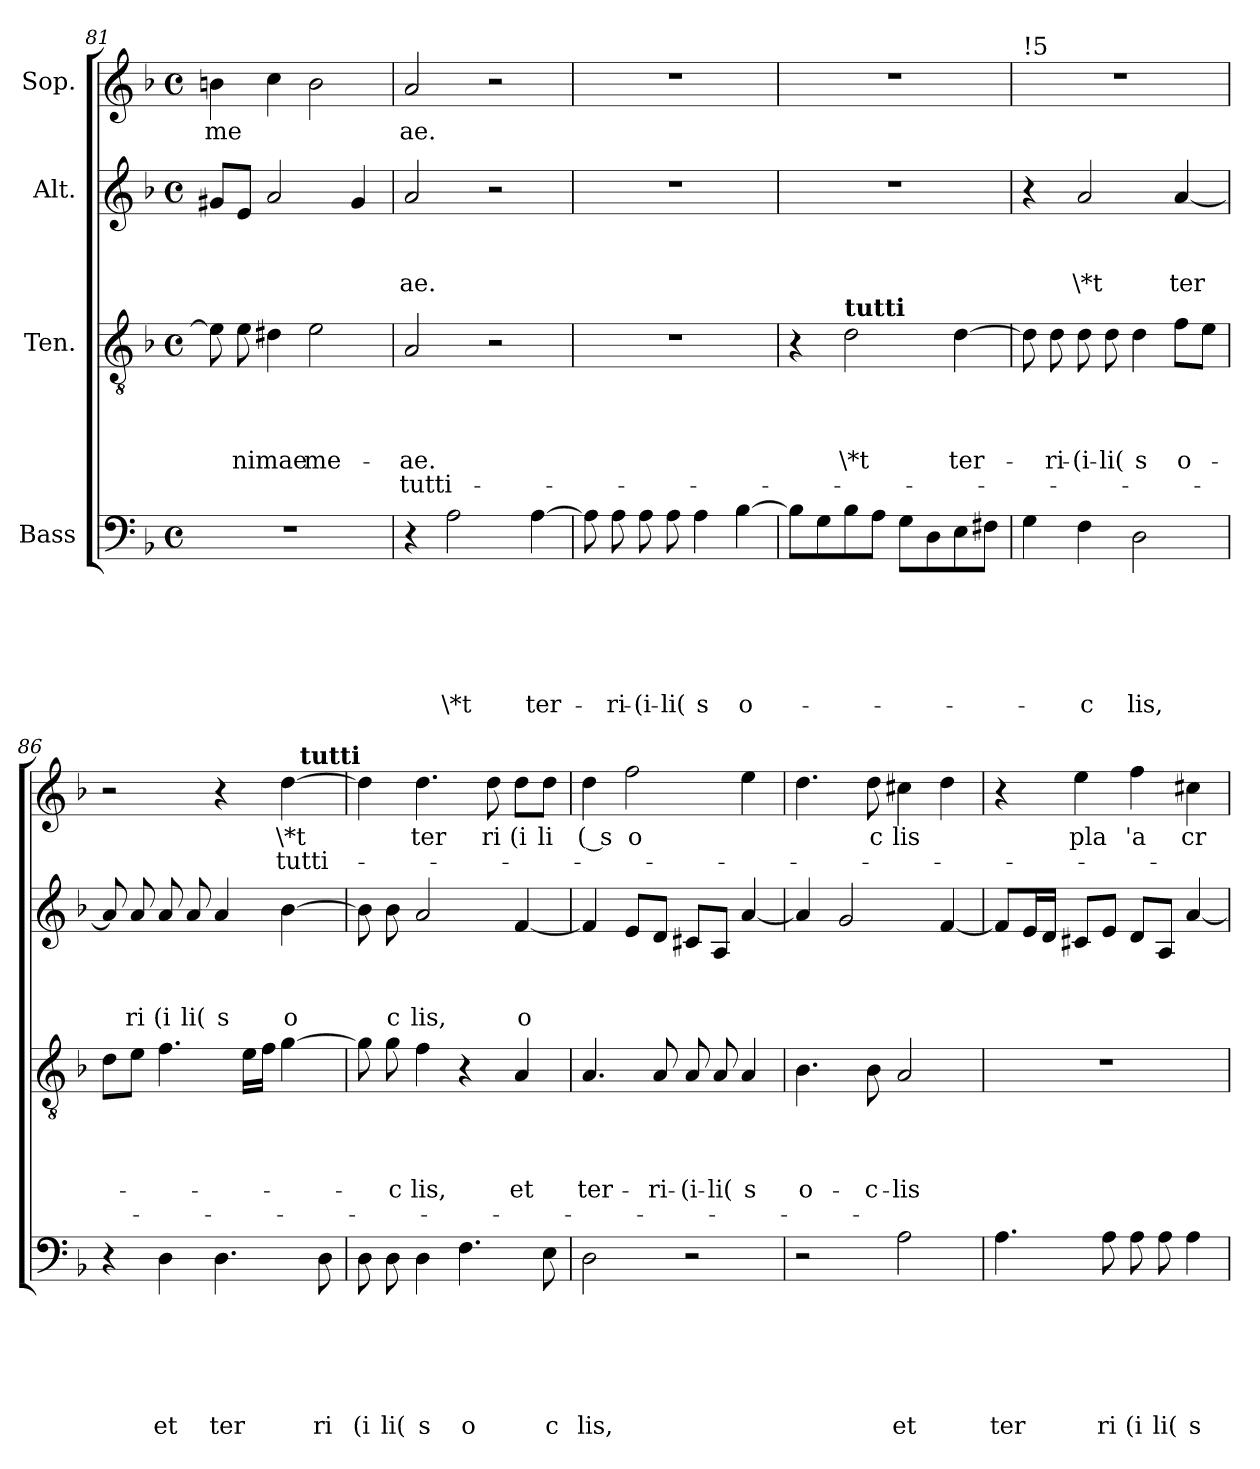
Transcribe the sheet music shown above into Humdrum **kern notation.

**kern	**text	**text	**text	**text	**text	**text	**kern	**text	**text	**text	**text	**text	**kern	**text	**text	**text	**kern	**text	**text
*part4	*part4	*part4	*part4	*part4	*part4	*part4	*part3	*part3	*part3	*part3	*part3	*part3	*part2	*part2	*part2	*part2	*part1	*part1	*part1
*staff4	*staff4	*staff4	*staff4	*staff4	*staff4	*staff4	*staff3	*staff3	*staff3	*staff3	*staff3	*staff3	*staff2	*staff2	*staff2	*staff2	*staff1	*staff1	*staff1
*I"Bass	*	*	*	*	*	*	*I"Ten.	*	*	*	*	*	*I"Alt.	*	*	*	*I"Sop.	*	*
*clefF4	*	*	*	*	*	*	*clefGv2	*	*	*	*	*	*clefG2	*	*	*	*clefG2	*	*
*k[b-]	*	*	*	*	*	*	*k[b-]	*	*	*	*	*	*k[b-]	*	*	*	*k[b-]	*	*
*F:	*	*	*	*	*	*	*F:	*	*	*	*	*	*F:	*	*	*	*F:	*	*
*M4/4	*	*	*	*	*	*	*M4/4	*	*	*	*	*	*M4/4	*	*	*	*M4/4	*	*
*met(c)	*	*	*	*	*	*	*met(c)	*	*	*	*	*	*met(c)	*	*	*	*met(c)	*	*
=81	=81	=81	=81	=81	=81	=81	=81	=81	=81	=81	=81	=81	=81	=81	=81	=81	=81	=81	=81
!	!	!	!	!	!	!	!	!	!	!	!	!	!	!	!	!	!	!LO:LY:b	!
1r	.	.	.	.	.	.	8e\]	.	.	.	.	.	8g#X/L	.	.	.	4bn\	me	.
!	!	!	!	!	!	!	!	!	!	!	!LO:LY:b	!	!	!	!	!	!	!	!
.	.	.	.	.	.	.	8e\	.	.	.	-nimae	.	8e/J	.	.	.	.	.	.
.	.	.	.	.	.	.	4d#X\	.	.	.	.	.	2a/	.	.	.	4cc\	.	.
!	!	!	!	!	!	!	!	!	!	!	!LO:LY:b	!	!	!	!	!	!	!	!
.	.	.	.	.	.	.	2e\	.	.	.	me-	.	.	.	.	.	2b\	.	.
.	.	.	.	.	.	.	.	.	.	.	.	.	4g#/	.	.	.	.	.	.
=82	=82	=82	=82	=82	=82	=82	=82	=82	=82	=82	=82	=82	=82	=82	=82	=82	=82	=82	=82
!	!	!	!	!	!	!	!	!	!	!	!LO:LY:b	!LO:LY:b	!	!	!	!LO:LY:b	!	!LO:LY:b	!
4r	.	.	.	.	.	.	2A/	.	.	.	-ae.	tutti-	2a/	.	.	ae.	2a/	ae.	.
!	!	!	!	!	!	!LO:LY:b	!	!	!	!	!	!	!	!	!	!	!	!	!
2A\	.	.	.	.	.	\*t	.	.	.	.	.	.	.	.	.	.	.	.	.
.	.	.	.	.	.	.	2r	.	.	.	.	.	2r	.	.	.	2r	.	.
!	!	!	!	!	!	!LO:LY:b	!	!	!	!	!	!	!	!	!	!	!	!	!
[>4A\	.	.	.	.	.	ter-	.	.	.	.	.	.	.	.	.	.	.	.	.
=83	=83	=83	=83	=83	=83	=83	=83	=83	=83	=83	=83	=83	=83	=83	=83	=83	=83	=83	=83
8A\]	.	.	.	.	.	.	1r	.	.	.	.	.	1r	.	.	.	1r	.	.
!	!	!	!	!	!	!LO:LY:b	!	!	!	!	!	!	!	!	!	!	!	!	!
8A\	.	.	.	.	.	-ri-	.	.	.	.	.	.	.	.	.	.	.	.	.
!	!	!	!	!	!	!LO:LY:b	!	!	!	!	!	!	!	!	!	!	!	!	!
8A\	.	.	.	.	.	-(i-	.	.	.	.	.	.	.	.	.	.	.	.	.
!	!	!	!	!	!	!LO:LY:b	!	!	!	!	!	!	!	!	!	!	!	!	!
8A\	.	.	.	.	.	-li(	.	.	.	.	.	.	.	.	.	.	.	.	.
!	!	!	!	!	!	!LO:LY:b	!	!	!	!	!	!	!	!	!	!	!	!	!
4A\	.	.	.	.	.	s	.	.	.	.	.	.	.	.	.	.	.	.	.
!	!	!	!	!	!	!LO:LY:b	!	!	!	!	!	!	!	!	!	!	!	!	!
[>4B-\	.	.	.	.	.	o-	.	.	.	.	.	.	.	.	.	.	.	.	.
=84	=84	=84	=84	=84	=84	=84	=84	=84	=84	=84	=84	=84	=84	=84	=84	=84	=84	=84	=84
8B-\L]	.	.	.	.	.	.	4r	.	.	.	.	.	1r	.	.	.	1r	.	.
8G\	.	.	.	.	.	.	.	.	.	.	.	.	.	.	.	.	.	.	.
!	!	!	!	!	!	!	!LO:TX:a:B:t=tutti	!	!	!	!	!	!	!	!	!	!	!	!
!	!	!	!	!	!	!	!	!	!	!	!LO:LY:b	!	!	!	!	!	!	!	!
8B-\	.	.	.	.	.	.	2d\	.	.	.	\*t	.	.	.	.	.	.	.	.
8A\J	.	.	.	.	.	.	.	.	.	.	.	.	.	.	.	.	.	.	.
8G\L	.	.	.	.	.	.	.	.	.	.	.	.	.	.	.	.	.	.	.
8D\	.	.	.	.	.	.	.	.	.	.	.	.	.	.	.	.	.	.	.
!	!	!	!	!	!	!	!	!	!	!	!LO:LY:b	!	!	!	!	!	!	!	!
8E\	.	.	.	.	.	.	[<4d\	.	.	.	ter-	.	.	.	.	.	.	.	.
8F#X\J	.	.	.	.	.	.	.	.	.	.	.	.	.	.	.	.	.	.	.
!!LO:LB:g=z
=85	=85	=85	=85	=85	=85	=85	=85	=85	=85	=85	=85	=85	=85	=85	=85	=85	=85	=85	=85
!	!	!	!	!	!	!	!	!	!	!	!	!	!	!	!	!	!LO:TX:a:t=!5	!	!
4G\	.	.	.	.	.	.	8d\]	.	.	.	.	.	4r	.	.	.	1r	.	.
!	!	!	!	!	!	!	!	!	!	!	!LO:LY:b	!	!	!	!	!	!	!	!
.	.	.	.	.	.	.	8d\	.	.	.	-ri-	.	.	.	.	.	.	.	.
!	!	!	!	!	!	!LO:LY:b:rj	!	!	!	!	!LO:LY:b	!	!	!	!	!LO:LY:b	!	!	!
4F\	.	.	.	.	.	-c	8d\	.	.	.	-(i-	.	2a/	.	.	\*t	.	.	.
!	!	!	!	!	!	!	!	!	!	!	!LO:LY:b	!	!	!	!	!	!	!	!
.	.	.	.	.	.	.	8d\	.	.	.	-li(	.	.	.	.	.	.	.	.
!	!	!	!	!	!	!LO:LY:b	!	!	!	!	!LO:LY:b	!	!	!	!	!	!	!	!
2D\	.	.	.	.	.	lis,	4d\	.	.	.	s	.	.	.	.	.	.	.	.
!	!	!	!	!	!	!	!	!	!	!	!LO:LY:b	!	!	!	!	!LO:LY:b	!	!	!
.	.	.	.	.	.	.	8f\L	.	.	.	o-	.	[<4a/	.	.	ter	.	.	.
.	.	.	.	.	.	.	8e\J	.	.	.	.	.	.	.	.	.	.	.	.
=86	=86	=86	=86	=86	=86	=86	=86	=86	=86	=86	=86	=86	=86	=86	=86	=86	=86	=86	=86
*	*	*	*	*	*	*	*	*	*	*	*	*	*	*	*	*	*^	*	*
4r	.	.	.	.	.	.	8d\L	.	.	.	.	.	8a/]	.	.	.	2r	2ryy	.	.
!	!	!	!	!	!	!	!	!	!	!	!	!	!	!	!	!LO:LY:b	!	!	!	!
.	.	.	.	.	.	.	8e\J	.	.	.	.	.	8a/	.	.	ri	.	.	.	.
!	!	!	!	!	!	!LO:LY:b	!	!	!	!	!	!	!	!	!	!LO:LY:b	!	!	!	!
4D\	.	.	.	.	.	et	4.f\	.	.	.	.	.	8a/	.	.	(i	.	.	.	.
!	!	!	!	!	!	!	!	!	!	!	!	!	!	!	!	!LO:LY:b	!	!	!	!
.	.	.	.	.	.	.	.	.	.	.	.	.	8a/	.	.	li(	.	.	.	.
!	!	!	!	!	!	!LO:LY:b	!	!	!	!	!	!	!	!	!	!LO:LY:b	!	!	!	!
4.D\	.	.	.	.	.	ter	.	.	.	.	.	.	4a/	.	.	s	4r	4ryy	.	.
.	.	.	.	.	.	.	16e\LL	.	.	.	.	.	.	.	.	.	.	.	.	.
.	.	.	.	.	.	.	16f\JJ	.	.	.	.	.	.	.	.	.	.	.	.	.
!	!	!	!	!	!	!	!	!	!	!	!	!	!	!	!	!LO:LY:b	!	!	!LO:LY:b	!LO:LY:b
.	.	.	.	.	.	.	[>4g\	.	.	.	.	.	[>4b-\	.	.	o	[>4dd\	16ryy	\*t	tutti-
!	!	!	!	!	!	!	!	!	!	!	!	!	!	!	!	!	!	!LO:TX:a:B:t=tutti	!	!
.	.	.	.	.	.	.	.	.	.	.	.	.	.	.	.	.	.	8.ryy	.	.
!	!	!	!	!	!	!LO:LY:b	!	!	!	!	!	!	!	!	!	!	!	!	!	!
8D\	.	.	.	.	.	ri	.	.	.	.	.	.	.	.	.	.	.	.	.	.
=87	=87	=87	=87	=87	=87	=87	=87	=87	=87	=87	=87	=87	=87	=87	=87	=87	=87	=87	=87	=87
!	!	!	!	!	!	!LO:LY:b	!	!	!	!	!	!	!	!	!	!	!	!	!	!
*	*	*	*	*	*	*	*	*	*	*	*	*	*	*	*	*	*v	*v	*	*
8D\	.	.	.	.	.	(i	8g\]	.	.	.	.	.	8b-\]	.	.	.	4dd\]	.	.
!	!	!	!	!	!	!LO:LY:b	!	!	!	!	!LO:LY:b:rj	!	!	!	!	!LO:LY:b:rj	!	!	!
8D\	.	.	.	.	.	li(	8g\	.	.	.	-c	.	8b-\	.	.	c	.	.	.
!	!	!	!	!	!	!LO:LY:b	!	!	!	!	!LO:LY:b	!	!	!	!	!LO:LY:b	!	!LO:LY:b	!
4D\	.	.	.	.	.	s	4f\	.	.	.	lis,	.	2a/	.	.	lis,	4.dd\	ter	.
!	!	!	!	!	!	!LO:LY:b	!	!	!	!	!	!	!	!	!	!	!	!	!
4.F\	.	.	.	.	.	o	4r	.	.	.	.	.	.	.	.	.	.	.	.
!	!	!	!	!	!	!	!	!	!	!	!	!	!	!	!	!	!	!LO:LY:b	!
.	.	.	.	.	.	.	.	.	.	.	.	.	.	.	.	.	8dd\	ri	.
!	!	!	!	!	!	!	!	!	!	!	!LO:LY:b	!	!	!	!	!LO:LY:b	!	!LO:LY:b	!
.	.	.	.	.	.	.	4A/	.	.	.	et	.	[<4f/	.	.	o	8dd\L	(i	.
!	!	!	!	!	!	!LO:LY:b:rj	!	!	!	!	!	!	!	!	!	!	!	!LO:LY:b	!
8E\	.	.	.	.	.	c	.	.	.	.	.	.	.	.	.	.	8dd\J	li	.
=88	=88	=88	=88	=88	=88	=88	=88	=88	=88	=88	=88	=88	=88	=88	=88	=88	=88	=88	=88
!	!	!	!	!	!	!LO:LY:b	!	!	!	!	!LO:LY:b	!	!	!	!	!	!	!LO:LY:b:rj	!
2D\	.	.	.	.	.	lis,	4.A/	.	.	.	ter-	.	4f/]	.	.	.	4dd\	( s	.
!	!	!	!	!	!	!	!	!	!	!	!	!	!	!	!	!	!	!LO:LY:b	!
.	.	.	.	.	.	.	.	.	.	.	.	.	8e/L	.	.	.	2ff\	o	.
!	!	!	!	!	!	!	!	!	!	!	!LO:LY:b	!	!	!	!	!	!	!	!
.	.	.	.	.	.	.	8A/	.	.	.	-ri-	.	8d/J	.	.	.	.	.	.
!	!	!	!	!	!	!	!	!	!	!	!LO:LY:b	!	!	!	!	!	!	!	!
2r	.	.	.	.	.	.	8A/	.	.	.	-(i-	.	8c#X/L	.	.	.	.	.	.
!	!	!	!	!	!	!	!	!	!	!	!LO:LY:b	!	!	!	!	!	!	!	!
.	.	.	.	.	.	.	8A/	.	.	.	-li(	.	8A/J	.	.	.	.	.	.
!	!	!	!	!	!	!	!	!	!	!	!LO:LY:b	!	!	!	!	!	!	!	!
.	.	.	.	.	.	.	4A/	.	.	.	s	.	[<4a/	.	.	.	4ee\	.	.
=89	=89	=89	=89	=89	=89	=89	=89	=89	=89	=89	=89	=89	=89	=89	=89	=89	=89	=89	=89
!	!	!	!	!	!	!	!	!	!	!	!LO:LY:b	!	!	!	!	!	!	!	!
2r	.	.	.	.	.	.	4.B-\	.	.	.	o-	.	4a/]	.	.	.	4.dd\	.	.
.	.	.	.	.	.	.	.	.	.	.	.	.	2g/	.	.	.	.	.	.
!	!	!	!	!	!	!	!	!	!	!	!LO:LY:b:rj	!	!	!	!	!	!	!LO:LY:b:rj	!
.	.	.	.	.	.	.	8B-\	.	.	.	-c-	.	.	.	.	.	8dd\	c	.
!	!	!	!	!	!	!LO:LY:b	!	!	!	!	!LO:LY:b	!	!	!	!	!	!	!LO:LY:b	!
2A\	.	.	.	.	.	et	2A/	.	.	.	-lis	.	.	.	.	.	4cc#X\	lis	.
.	.	.	.	.	.	.	.	.	.	.	.	.	[<4f/	.	.	.	4dd\	.	.
=90	=90	=90	=90	=90	=90	=90	=90	=90	=90	=90	=90	=90	=90	=90	=90	=90	=90	=90	=90
!	!	!	!	!	!	!LO:LY:b	!	!	!	!	!	!	!	!	!	!	!	!	!
4.A\	.	.	.	.	.	ter	1r	.	.	.	.	.	8f/L]	.	.	.	4r	.	.
.	.	.	.	.	.	.	.	.	.	.	.	.	16e/L	.	.	.	.	.	.
.	.	.	.	.	.	.	.	.	.	.	.	.	16d/JJ	.	.	.	.	.	.
!	!	!	!	!	!	!	!	!	!	!	!	!	!	!	!	!	!	!LO:LY:b	!
.	.	.	.	.	.	.	.	.	.	.	.	.	8c#X/L	.	.	.	4ee\	pla	.
!	!	!	!	!	!	!LO:LY:b	!	!	!	!	!	!	!	!	!	!	!	!	!
8A\	.	.	.	.	.	ri	.	.	.	.	.	.	8e/J	.	.	.	.	.	.
!	!	!	!	!	!	!LO:LY:b	!	!	!	!	!	!	!	!	!	!	!	!LO:LY:b	!
8A\	.	.	.	.	.	(i	.	.	.	.	.	.	8d/L	.	.	.	4ff\	'a	.
!	!	!	!	!	!	!LO:LY:b	!	!	!	!	!	!	!	!	!	!	!	!	!
8A\	.	.	.	.	.	li(	.	.	.	.	.	.	8A/J	.	.	.	.	.	.
!	!	!	!	!	!	!LO:LY:b	!	!	!	!	!	!	!	!	!	!	!	!LO:LY:b:rj	!
4A\	.	.	.	.	.	s	.	.	.	.	.	.	[<4a/	.	.	.	4cc#X\	cr	.
=	=	=	=	=	=	=	=	=	=	=	=	=	=	=	=	=	=	=	=
*-	*-	*-	*-	*-	*-	*-	*-	*-	*-	*-	*-	*-	*-	*-	*-	*-	*-	*-	*-
